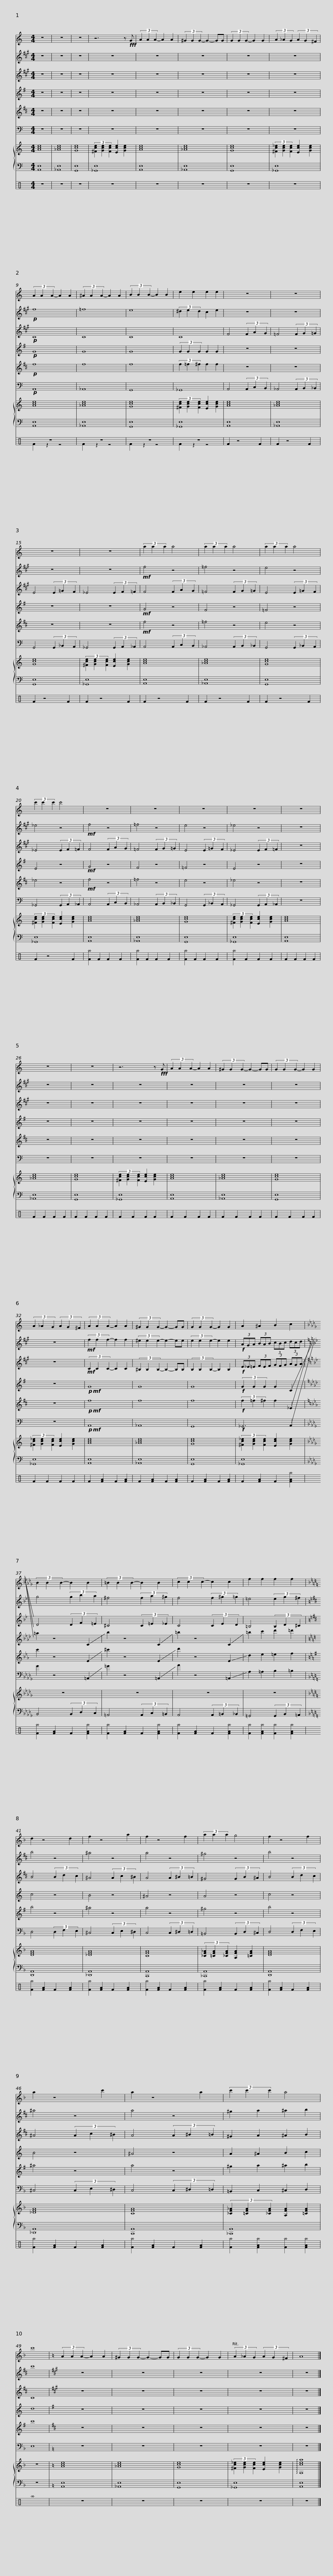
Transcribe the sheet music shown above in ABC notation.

X:1
%%score 1 2 3 4 5 6 { 7 | 8 } ( 9 10 )
L:1/8
M:4/4
I:linebreak $
K:C
V:1 treble
V:2 treble transpose=-9
V:3 treble transpose=-21
V:4 treble transpose=-7
V:5 treble transpose=-2
V:6 bass
V:7 treble
V:8 bass
V:9 perc
K:none
V:10 perc
K:none
V:1
 z8 | z8 | z8 | z6 z!fff! G | (3A2 A2 A2- A2 A2 | %5
 (3^G2 G2 G2- G2- GG | (3G2 G2 G2- G2 G2 |$ (3A2 _A2 G2 (3A2 G2 ^F2 | (3A2 A2 A2- A2 A2 | (3^A2 A2 A2- A2 A2 | %10
 (3B2 B2 B2- B2 B2 | e2 e2 e2 e2 | z8 |$ z8 | z8 | %15
 z8 | (3a2 a2 a2 a4 | (3a2 a2 a2 a4 |$ (3a2 a2 a2 a4 | (3c'2 c'2 c'2 c'4 | %20
 z8 | z8 | z8 |$ z8 | z8 | %25
 z8 | z8 | z6 z!fff! G | (3A2 A2 A2- A2 A2 |$ (3^G2 G2 G2- G2- GG | %30
 (3G2 G2 G2- G2 G2 | (3A2 _A2 G2 (3A2 G2 ^F2 | (3A2 A2 A2- A2 A2 | (3^G2 G2 G2- G2- GG |$ (3G2 G2 G2- G2 G2 | %35
 A2 ^A2 B2 c2 |[K:Db] (3B2 B2 B2- B2 B2 | (3=B2 B2 B2- B2 B2 |$ (3c2 c2 c2- c2 c2 | f2 f2 f2 f2 | %40
[K:F] d2 z4 d2 | f2 z4 a2 | f2 z4 f2 |$ (3a2 a2 a2 g4 | f2 z4 f2 | %45
 a2 z4 c'2 | a2 z4 a2 | (3c'2 c'2 c'2 a4 |$ c'8 |[K:C] (3A2 A2 A2- A2 A2 | %50
 (3^G2 G2 G2- G2- GG | (3G2 G2 G2- G2 G2 | (3A2 _A2 G2 (3A2 G2 ^F2 | A8 |] %54
V:2
[K:A] z8 | z8 | z8 | z8 | z8 | %5
 z8 | z8 |$ z8 |!p! f8 | =f8 | %10
 e8 | (3^d2 e2 d2 c2 e2 | z8 |$ z8 | z8 | %15
 z8 |!mf! f4 z4 | =f4 z4 |$ e4 z4 | _e4 z4 | %20
!mf! f4 z4 | =f4 z4 | e4 z4 |$ _e4 z4 | z8 | %25
 z8 | z8 | z8 | z8 |$ z8 | %30
 z8 | z8 |!mf! (3f2 f2 f2- f2 f2 | (3^e2 e2 e2- e2- ee |$ (3e2 e2 e2- e2 e2 | %35
!f! (3AGA (3BAB (3cBc (3dcd |[K:Bb] g4 (3g2 b2 a2 | ^f4 (3f2 a2 ^g2 |$ f4 (3f2 ^g2 =g2 | =e4 (3e2 g2 ^f2 | %40
[K:D] b4 z4 | ^a4 z4 | a4 z4 |$ ^g4 z4 | b4 z4 | %45
 ^a4 z4 | a4 z4 | ^g2 a2 ^a2 b2 |$ c'8 |[K:A] z8 | %50
 z8 | z8 | z8 | z8 |] %54
V:3
[K:A] z8 | z8 | z8 | z8 | z8 | %5
 z8 | z8 |$ z8 |!p! C8 | C8 | %10
 C8 | C8 | F4 (3F2 A2 G2 |$ =F4 (3F2 G2 =G2 | E4 (3E2 =G2 F2 | %15
 _E4 (3E2 F2 =F2 | F4 (3F2 A2 G2 | =F4 (3F2 G2 =G2 |$ E4 (3E2 =G2 F2 | _E4 (3E2 F2 =F2 | %20
 F4 (3F2 A2 G2 | =F4 (3F2 G2 =G2 | E4 (3E2 =G2 F2 |$ _E4 (3E2 F2 =F2 | z8 | %25
 z8 | z8 | z8 | z8 |$ z8 | %30
 z8 | z8 |!mf! (3C2 C2 C2- C2 C2 | (3^B,2 B,2 B,2- B,2- B,B, |$ (3B,2 B,2 B,2- B,2 B,2 | %35
!f! (3E_E=E (3FEF (3GFG (3AGA |[K:Bb] D4 (3D2 F2 =E2 | ^C4 (3C2 =E2 _E2 |$ C4 (3C2 E2 D2 | =B,4 (3B,2 D2 ^C2 | %40
[K:D] B4 (3B2 d2 c2 | ^A4 (3A2 c2 ^B2 | A4 (3A2 ^B2 =B2 |$ ^G4 (3G2 B2 ^A2 | B4 (3B2 d2 c2 | %45
 ^A4 (3A2 c2 ^B2 | A4 (3A2 ^B2 =B2 | ^G2 A2 ^A2 B2 |$ C8 |[K:A] z8 | %50
 z8 | z8 | z8 | z8 |] %54
V:4
[K:G] z8 | z8 | z8 | z8 | z8 | %5
 z8 | z8 |$ z8 |!p! G8 | G8 | %10
 G8 | (3G2 G2 G2 G2 G2 | z8 |$ z8 | z8 | %15
 z8 |!mf! G4 z4 | F4 z4 |$ =F4 z4 | E4 z4 | %20
!mf! G4 z4 | F4 z4 | =F4 z4 |$ E4 z4 | z8 | %25
 z8 | z8 | z8 | z8 |$ z8 | %30
 z8 | z8 |!p!!mf! G8 | G8 |$ G8 | %35
!f! (3G2 G2 G2 G2 !-(!C2 |[K:Ab] !-)!=a2 z4 !-(!C2 | !-)!b2 z4 !-(!C2 |$ !-)!=b2 z4 !-(!C2 | !-)!=b2 c'2 d'2 =d'2 | %40
[K:C] c4 z4 | B4 z4 | ^A4 z4 |$ A4 z4 | c4 z4 | %45
 B4 z4 | ^A4 z4 | A2 ^A2 B2 c2 |$ d8 |[K:G] z8 | %50
 z8 | z8 | z8 | z8 |] %54
V:5
[K:D] z8 | z8 | z8 | z8 | z8 | %5
 z8 | z8 |$ z8 |!p! f8 | f8 | %10
 f8 | (3f2 =f2 ^f2 f2 f2 | z8 |$ z8 | z8 | %15
 z8 |!mf! f4 z4 | =f4 z4 |$ e4 z4 | _e4 z4 | %20
!mf! f4 z4 | =f4 z4 | e4 z4 |$ _e4 z4 | z8 | %25
 z8 | z8 | z8 | z8 |$ z8 | %30
 z8 | z8 |!p!!mf! f8 | f8 |$ f8 | %35
!f! (3f2 =f2 ^f2 f2 !-(!_E2 |[K:Eb] !-)!c'2 z4 !-(!E2 | !-)!^c'2 z4 !-(!E2 |$ !-)!d'2 z4 !-(!E2 | !-)!d2 e2 =e2 f2 | %40
[K:G] b4 z4 | ^a4 z4 | a4 z4 |$ ^g4 z4 | b4 z4 | %45
 ^a4 z4 | a4 z4 | ^g2 a2 ^a2 b2 |$ c'8 |[K:D] z8 | %50
 z8 | z8 | z8 | z8 |] %54
V:6
 z8 | z8 | z8 | z8 | z8 | %5
 z8 | z8 |$ z8 |!p! A,,8 | _A,,8 | %10
 G,,8 | _G,,8 | A,,4 (3A,,2 C,2 B,,2 |$ _A,,4 (3A,,2 B,,2 _B,,2 | G,,4 (3G,,2 _B,,2 A,,2 | %15
 _G,,4 (3G,,2 A,,2 _A,,2 | A,,4 (3A,,2 C,2 B,,2 | _A,,4 (3A,,2 B,,2 _B,,2 |$ G,,4 (3G,,2 _B,,2 A,,2 | _G,,4 (3G,,2 A,,2 _A,,2 | %20
 A,,4 (3A,,2 C,2 B,,2 | _A,,4 (3A,,2 B,,2 _B,,2 | G,,4 (3G,,2 _B,,2 A,,2 |$ _G,,4 (3G,,2 A,,2 _A,,2 | z8 | %25
 z8 | z8 | z8 | z8 |$ z8 | %30
 z8 | z8 |!p!!mf! A,,8 | _A,,8 |$ G,,8 | %35
!f! _G,,6 !-(!A,,2 |[K:Db] !-)!G2 z4 !-(!=A,,2 | !-)!=G2 z4 !-(!=A,,2 |$ !-)!A2 z4 !-(!=A,,2 | !-)!A,2 =A,2 B,2 =B,2 | %40
[K:F] D,4 (3D,2 F,2 E,2 | ^C,4 (3C,2 E,2 ^D,2 | C,4 (3C,2 ^D,2 =D,2 |$ =B,,4 (3B,,2 D,2 ^C,2 | D,4 (3D,2 F,2 E,2 | %45
 ^C,4 (3C,2 E,2 ^D,2 | C,4 (3C,2 ^D,2 =D,2 | =B,,2 C,2 ^C,2 D,2 |$ E,8 |[K:C] z8 | %50
 z8 | z8 | z8 | z8 |] %54
V:7
 [Ace]8 | [_Ace]8 | [Gce]8 | (3[^Fce]2 [Gce]2 [Fce]2 [Ece]2 [Gce]2 | [Ace]8 | %5
 [_Ace]8 | [Gce]8 |$ (3[^Fc_e]2 [Gce]2 [Fce]2 [Ece]2 [Gce]2 | [Ace]8 | [_Ace]8 | %10
 [Gce]8 | (3[^Fce]2 [Gce]2 [Fce]2 [Ece]2 [Gce]2 | [Ace]8 |$ [_Ace]8 | [Gce]8 | %15
 (3[^Fce]2 [Gce]2 [Fce]2 [Ece]2 [Gce]2 | [Ace]8 | [_Ace]8 |$ [Gce]8 | (3[^Fce]2 [Gce]2 [Fce]2 [Ece]2 [Gce]2 | %20
 [Ace]8 | [_Ace]8 | [Gce]8 |$ (3[^Fce]2 [Gce]2 [Fce]2 [Ece]2 [Gce]2 | [Ace]8 | %25
 [_Ace]8 | [Gce]8 | (3[^Fce]2 [Gce]2 [Fce]2 [Ece]2 [Gce]2 | [Ace]8 |$ [_Ace]8 | %30
 [Gce]8 | (3[^Fc_e]2 [Gce]2 [Fce]2 [Ece]2 [Gce]2 | [Ace]8 | [_Ace]8 |$ [Gce]8 | %35
 (3[^Fc_e]2 [Gce]2 [Fce]2 [Ece]2 [Gce]2 |[K:Db] z8 | z8 |$ z8 | z8 | %40
[K:F] [DFA]8 | [_DFA]8 | [CFA]8 |$ (3[_CF_A]2 [=CFA]2 [_CFA]2 [A,FA]2 [=CFA]2 | [DFA]8 | %45
 [_DFA]8 | [CFA]8 | (3[_CF_A]2 [=CFA]2 [_CFA]2 [A,FA]2 [=CFA]2 |$ z8 |[K:C] [Ace]8 | %50
 [_Ace]8 | [Gce]8 | (3[^Fc_e]2 [Gce]2 [Fce]2 [Ece]2 [Gce]2 | !arpeggio![A,cea]8 |] %54
V:8
 [A,,E,]8 | [_A,,E,]8 | [G,,E,]8 | [_G,,E,]8 | [A,,E,]8 | %5
 [_A,,E,]8 | [G,,E,]8 |$ [_G,,E,]8 | [A,,E,]8 | [_A,,E,]8 | %10
 [G,,E,]8 | [_G,,E,]8 | [A,,E,]8 |$ [_A,,E,]8 | [G,,E,]8 | %15
 [_G,,E,]8 | [A,,E,]8 | [_A,,E,]8 |$ [G,,E,]8 | [_G,,E,]8 | %20
 [A,,E,]8 | [_A,,E,]8 | [G,,E,]8 |$ [_G,,E,]8 | [A,,E,]8 | %25
 [_A,,E,]8 | [G,,E,]8 | [_G,,E,]8 | [A,,E,]8 |$ [_A,,E,]8 | %30
 [G,,E,]8 | [_G,,E,]8 | [A,,E,]8 | [_A,,E,]8 |$ [G,,E,]8 | %35
 [_G,,E,]8 |[K:Db] B,,4 (3B,,2 D,2 C,2 | =A,,4 (3A,,2 C,2 =B,,2 |$ A,,4 (3A,,2 =B,,2 _B,,2 | =G,,4 (3G,,2 B,,2 =A,,2 | %40
[K:F] [D,,A,,]8 | [_D,,A,,]8 | [C,,A,,]8 |$ [_C,,A,,]8 | [D,,A,,]8 | %45
 [_D,,A,,]8 | [C,,A,,]8 | [_C,,A,,]8 |$ z8 |[K:C] [A,,E,]8 | %50
 [_A,,E,]8 | [G,,E,]8 | [_G,,E,]8 | [A,,E,]8 |] %54
V:9
 z8 | z8 | z8 | z8 | z8 | %5
 z8 | z8 |$ z8 | z8 | z8 | %10
 z8 | z8 | F2 z4 F2 |$ F2 z4 F2 | F2 z4 F2 | %15
 F2 z4 F2 | F2 z4 F2 | F2 z4 F2 |$ F2 z4 F2 | F2 z4 F2 | %20
 [F^a]2 F2 F2 F2 | [F^a]2 F2 F2 F2 | [F^a]2 F2 F2 F2 |$ [F^a]2 F2 F2 F2 | F2 F2 F2 F2 | %25
 F2 F2 F2 F2 | F2 F2 F2 F2 | F2 F2 F2 F2 | F2 F2 F2 F2 |$ F2 F2 F2 F2 | %30
 F2 F2 F2 F2 | F2 F2 F2 F2 | F2 [FA]2 F2 [FA]2 | F2 [FA]2 F2 [FA]2 |$ F2 [FA]2 F2 [FA]2 | %35
 F2 [FA]2 F2 [FA^a]2 | [F^a]2 [FA]2 F2 [FA^a]2 | [F^a]2 [FA]2 F2 [FA^a]2 |$ [F^a]2 [FA]2 F2 [FA^a]2 | [F^a]2 [FA^a]2 [F^a]2 [FA^a]2 | %40
 [F^a]2 [FA]2 F2 [FA]2 | [F^a]2 [FA]2 F2 [FA]2 | [F^a]2 [FA]2 F2 [FA]2 |$ [F^a]2 [FA]2 F2 [FA]2 | [F^a]2 [FA]2 F2 [FA]2 | %45
 [F^a]2 [FA]2 F2 [FA]2 | [F^a]2 [FA]2 F2 [FA]2 | [F^a]2 [FA^a]2 [F^a]2 [FA^a]2 |$ ^a8 | z8 | %50
 z8 | z8 | z8 | z8 |] %54
V:10
 x8 | x8 | x8 | x8 | x8 | %5
 x8 | x8 |$ x8 | F2 z2 z4 | F2 z2 z4 | %10
 F2 z2 z4 | F2 z2 z4 | x8 |$ x8 | x8 | %15
 x8 | x8 | x8 |$ x8 | x8 | %20
 x8 | x8 | x8 |$ x8 | x8 | %25
 x8 | x8 | x8 | x8 |$ x8 | %30
 x8 | x8 | x8 | x8 |$ x8 | %35
 x8 | x8 | x8 |$ x8 | x8 | %40
 x8 | x8 | x8 |$ x8 | x8 | %45
 x8 | x8 | x8 |$ x8 | x8 | %50
 x8 | x8 | x8 | x8 |] %54
